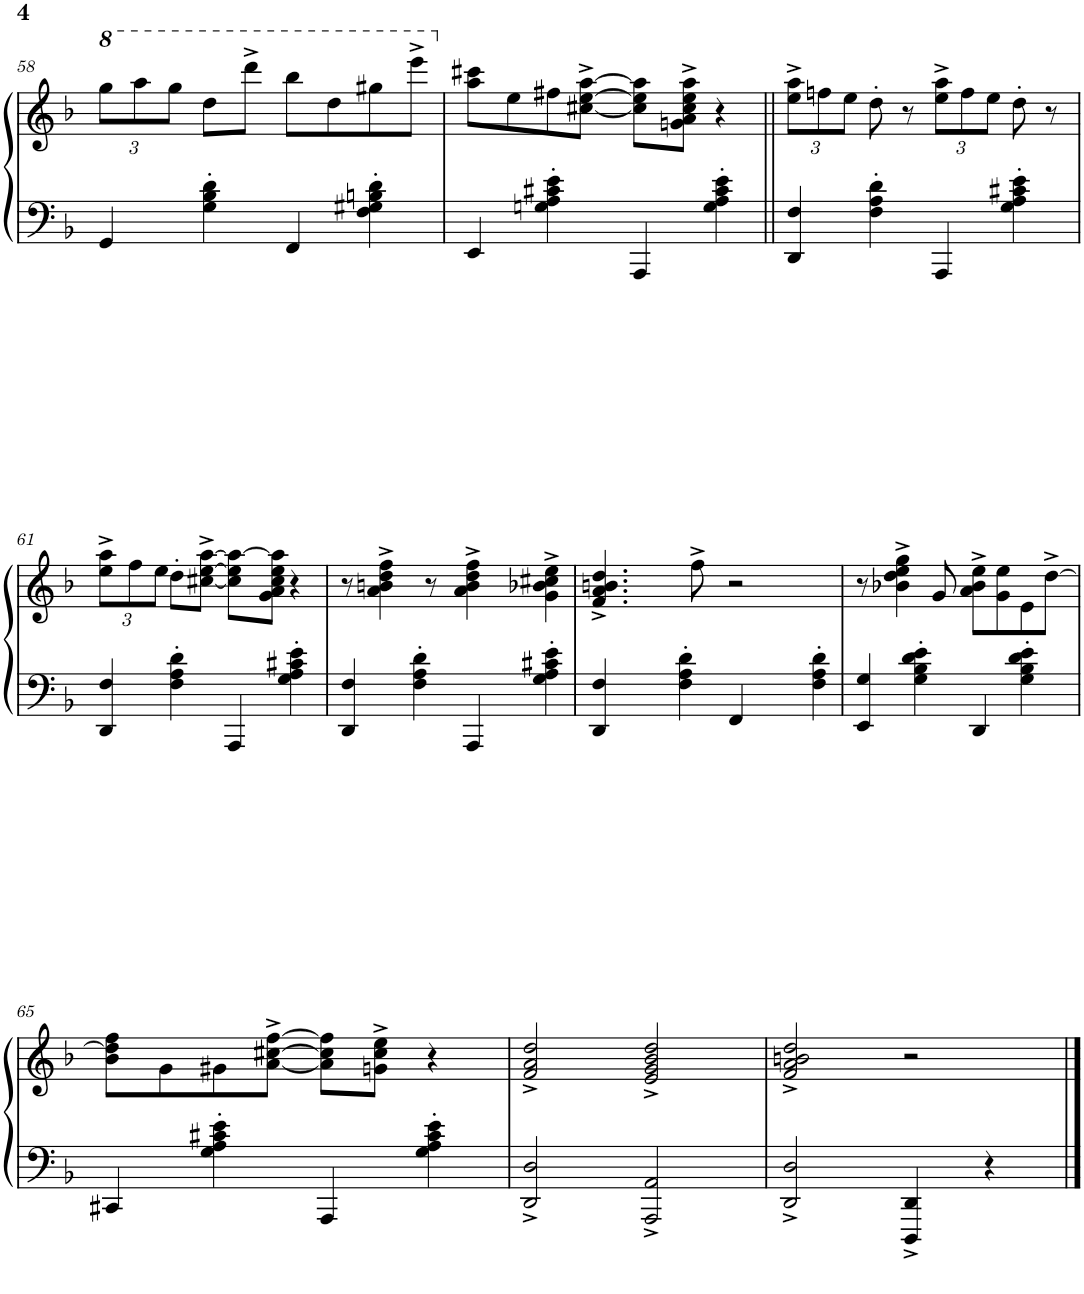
**kern	**kern
*part1	*part1
*staff2	*staff1
*I"Piano	*
*I'Pno.	*
!!LO:PB:g=z
*clefF4	*clefG2
*k[b-]	*k[b-]
*M4/4	*M4/4
*	*8va
*	*Xbrackettup
=58	=58
4GG/	12ggg\L
.	12aaa\
.	12ggg\J
4G\' 4B-\' 4d\'	8ddd\L
.	8dddd^\J
4FF/	8bbb-\L
.	8ddd\
4F\' 4G#X\' 4Bn\' 4d\'	8ggg#X\
.	8eeee^\J
=59	=59
*	*X8va
4EE/	8aa\ 8ccc#X\L
.	8ee\
4Gn\' 4A\' 4c#X\' 4e\'	8ff#X\
.	[8cc#X\^ [8ee\^ [8aa\^J
4AAA/	8cc#\] 8ee\] 8aa\]L
.	8gn\^ 8a\^ 8cc#\^ 8ee\^ 8aa\^J
4G\' 4A\' 4c#\' 4e\'	4r
=60||	=60||
4DD/ 4F/	12ee\^ 12aa\^L
.	12ffn\
.	12ee\J
4F\' 4A\' 4d\'	8dd'\
.	8r
4AAA/	12ee\^ 12aa\^L
.	12ff\
.	12ee\J
4G\' 4A\' 4c#X\' 4e\'	8dd'\
.	8r
!!LO:LB:g=z
=61	=61
4DD/ 4F/	12ee\^ 12aa\^L
.	12ff\
.	12ee\J
4F\' 4A\' 4d\'	8dd'\L
.	[8cc#X\^ [8ee\^ [8aa\^J
4AAA/	8cc#\] 8ee\] 8aa\_L
.	8g\ 8a\ 8cc#\ 8ee\ 8aa\]J
4G\' 4A\' 4c#X\' 4e\'	4r
=62	=62
4DD/ 4F/	8r
.	4a\^ 4bn\^ 4dd\^ 4ff\^
4F\' 4A\' 4d\'	.
.	8r
4AAA/	4a\^ 4b\^ 4dd\^ 4ff\^
4G\' 4A\' 4c#X\' 4e\'	4g\^ 4b-X\^ 4cc#X\^ 4ee\^
=63	=63
4DD/ 4F/	4.f/^ 4.a/^ 4.bn/^ 4.dd/^
4F\' 4A\' 4d\'	.
.	8ff^\
4FF/	2r
4F\' 4A\' 4d\'	.
=64	=64
4EE/ 4G/	8r
.	4b-X\^ 4dd\^ 4ee\^ 4gg\^
4G\' 4B-\' 4d\' 4e\'	.
.	8g/
4DD/	8a\^ 8b-\^ 8ee\^L
.	8g\ 8ee\
4G\' 4B-\' 4d\' 4e\'	8e\
.	[8dd^\J
!!LO:LB:g=z
=65	=65
4CC#X/	8b-\ 8dd\] 8ff\L
.	8g\
4G\' 4A\' 4c#X\' 4e\'	8g#X\
.	[8a\^ [8cc#X\^ [8ff\^J
4AAA/	8a\] 8cc#\] 8ff\]L
.	8gn\^ 8cc#\^ 8ee\^J
4G\' 4A\' 4c#\' 4e\'	4r
=66	=66
2DD/^ 2D/^	2f/^ 2a/^ 2dd/^
2AAA/^ 2AA/^	2e/^ 2g/^ 2b-/^ 2dd/^
=67	=67
2DD/^ 2D/^	2f/^ 2a/^ 2bn/^ 2dd/^
4DDD/^ 4DD/^	2r
4r	.
==	==
*-	*-
